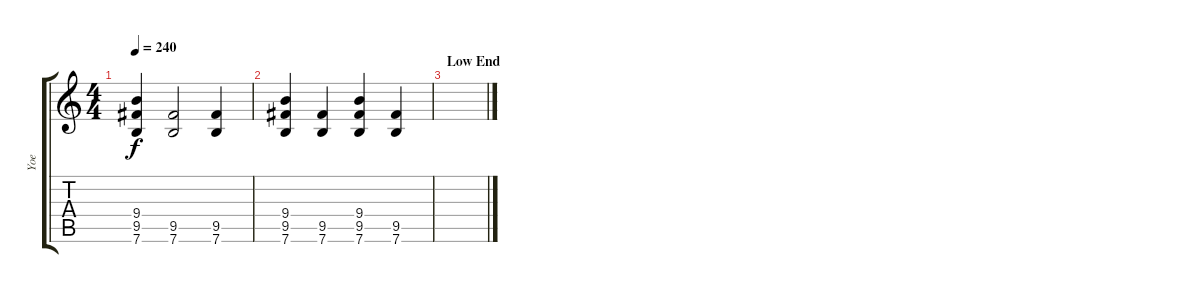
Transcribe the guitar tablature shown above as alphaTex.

\track ("Yoe" "Yoe") {instrument acousticguitarnylon}
\staff {score tabs}
\tuning (E4 B3 G3 D3 A2 E2) {hide}
\ts (4 4)
\tempo 240
\clef g2
\ks c
(9.4 9.5 7.6).4{dy f} (9.5 7.6).2 (9.5 7.6).4 |
(9.4 9.5 7.6).4 (9.5 7.6).4 (9.4 9.5 7.6).4 (9.5 7.6).4 |
\section ("" "Low End")
